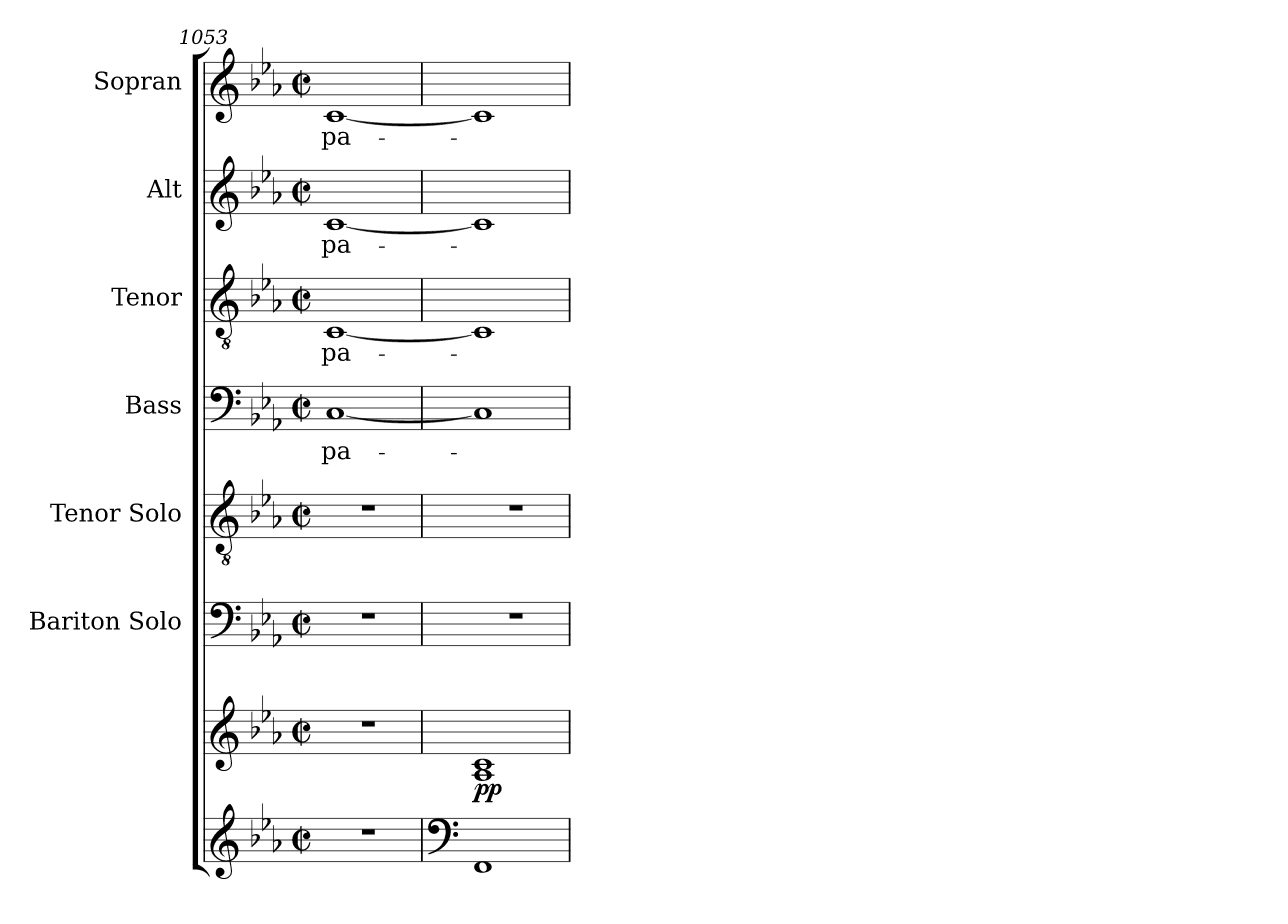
**kern	**kern	**dynam	**kern	**kern	**kern	**text	**kern	**text	**kern	**text	**kern	**text
*part7	*part7	*part7	*part6	*part5	*part4	*part4	*part3	*part3	*part2	*part2	*part1	*part1
*staff8	*staff7	*staff7/8	*staff6	*staff5	*staff4	*staff4	*staff3	*staff3	*staff2	*staff2	*staff1	*staff1
*	*	*	*I"Bariton Solo	*I"Tenor Solo	*I"Bass	*	*I"Tenor	*	*I"Alt	*	*I"Sopran	*
*	*	*	*	*	*I'B.	*	*I'T.	*	*I'A.	*	*I'S.	*
*clefG2	*clefG2	*	*clefF4	*clefGv2	*clefF4	*	*clefGv2	*	*clefG2	*	*clefG2	*
*k[b-e-a-]	*k[b-e-a-]	*	*k[b-e-a-]	*k[b-e-a-]	*k[b-e-a-]	*	*k[b-e-a-]	*	*k[b-e-a-]	*	*k[b-e-a-]	*
*E-:	*E-:	*	*E-:	*E-:	*E-:	*	*E-:	*	*E-:	*	*E-:	*
*M2/2	*M2/2	*	*M2/2	*M2/2	*M2/2	*	*M2/2	*	*M2/2	*	*M2/2	*
*met(c|)	*met(c|)	*	*met(c|)	*met(c|)	*met(c|)	*	*met(c|)	*	*met(c|)	*	*met(c|)	*
=1053	=1053	=1053	=1053	=1053	=1053	=1053	=1053	=1053	=1053	=1053	=1053	=1053
!	!	!	!	!	!	!LO:LY:b	!	!LO:LY:b	!	!LO:LY:b	!	!LO:LY:b
1r	1r	.	1r	1r	[1C	pa-	[1C	pa-	[1c	pa-	[1c	pa-
=1054	=1054	=1054	=1054	=1054	=1054	=1054	=1054	=1054	=1054	=1054	=1054	=1054
*clefF4	*	*	*	*	*	*	*	*	*	*	*	*
!	!	!LO:DY:b	!	!	!	!	!	!	!	!	!	!
1FF	1A- 1c	pp	1r	1r	1C]	.	1C]	.	1c]	.	1c]	.
=	=	=	=	=	=	=	=	=	=	=	=	=
*-	*-	*-	*-	*-	*-	*-	*-	*-	*-	*-	*-	*-
